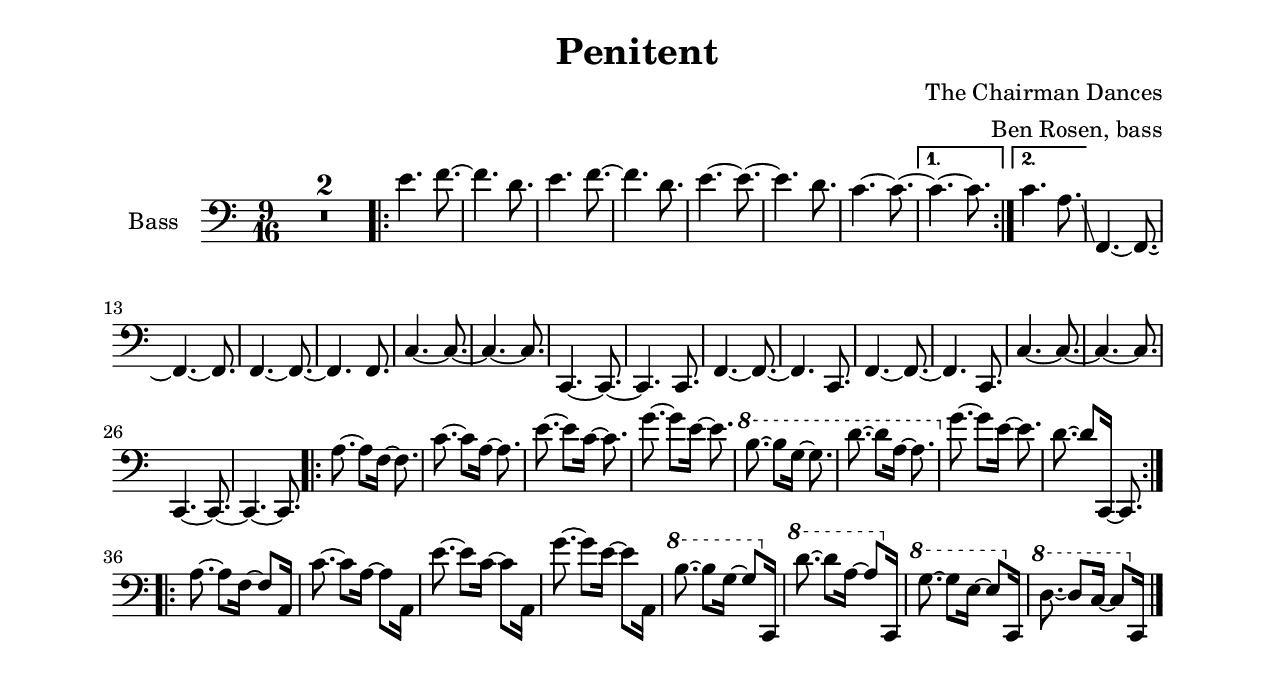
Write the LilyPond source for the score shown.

\version "2.24.0"

\include "settings.ily"

\header {
  title = "Penitent"
  composer = "The Chairman Dances"
  arranger = "Ben Rosen, bass"
}

music = \relative c' {
  \clef "bass"
  \time 9/16

  | R1 * 18/16

  \repeat volta 2 {
    | e4. f8. ~
    | f4. d8.
    | e4. f8. ~
    | f4. d8.

    | e4. ~ e8. ~
    | e4. d8.
    | c4. ~ c8. ~

    \alternative {
      \volta 1 {
        | c4. ~ c8.
      }

      \volta 2 {
        | c4.  a8. \glissando
      }
    }
  }

  | f,4. ~ f8. ~
  | f4. ~ f8.
  | f4. ~ f8. ~
  | f4. f8.

  | c'4. ~ c8. ~
  | c4. ~ c8.
  | c,4. ~ c8. ~
  | c4. c8.

  | f4. ~ f8. ~
  | f4. c8.
  | f4. ~ f8. ~
  | f4. c8.

  | c'4. ~ c8. ~
  | c4. ~ c8.
  | c,4. ~ c8. ~
  | c4. ~ c8.

  \repeat volta 2 {

    | a''8. ~ a8 f16 ~ f8. c' ~ c8 a16 ~ a8.
    | e'8. ~ e8 c16 ~ c8. g' ~ g8 e16 ~ e8.

    \ottava #1

    | b'8. ~ b8 g16 ~ g8. d' ~ d8 a16 ~ a8.

    \ottava #0

    | g8. ~ g8 e16 ~ e8. d ~ d8 c,,16 ~ c8.
  }

  \repeat volta 2 {

    | a''8. ~ a8 f16 ~ f8 a,16 c'8. ~ c8 a16 ~ a8 a,16
    | e''8. ~ e8 c16 ~ c8 a,16 g''8. ~ g8 e16 ~ e8 a,,16


    | \ottava #1
      b''8. ~ b8 g16 ~ g8
      \ottava #0
      c,,,16
      \ottava #1
      d'''8. ~ d8 a16 ~ a8
      \ottava #0
      c,,,16
    | \ottava #1
      g'''8. ~  g8 e16 ~  e8
      \ottava #0
      c,,16
      \ottava #1
      d''8. ~  d8 c16 ~  c8
      \ottava #0
      c,,16
  }

  % \time 6/8

  % \repeat volta 2 {
  %   a''8 ~ \tuplet 3/2 {
  %     a8 f16 ~ }
  %   \tuplet 3/2  {
  %     f8 a,16 }
  %   c'8 ~ \tuplet 3/2 {
  %     c8 a16 ~ }
  %   \tuplet 3/2  {
  %     a8 a,16 }

  %   e''8 ~ \tuplet 3/2 {
  %     e8 c16 ~ }
  %   \tuplet 3/2  {
  %     c8 a,16 }
  %   g''8 ~ \tuplet 3/2 {
  %     g8 e16 ~ }
  %   \tuplet 3/2  {
  %     e8 c,,16 }

  %   b'''8 ~ \tuplet 3/2 {
  %     b8 g16 ~ }
  %   \tuplet 3/2  {
  %     g8 c,,,16 }
  %   d'''8 ~ \tuplet 3/2 {
  %     d8 a16 ~ }
  %   \tuplet 3/2  {
  %     a8 c,,,16 }

  %   \alternative {
  %     \volta 1 {
  %       g'''8 ~ \tuplet 3/2 {
  %         g8 e16 ~ }
  %       \tuplet 3/2  {
  %         e8 c,,16 }
  %       d''8 ~ \tuplet 3/2 {
  %         d8 c,16 ~ }
  %       c8
  %     }

  %     \volta 2 {
  %       g''8 ~ \tuplet 3/2 {
  %         g8 e16 ~ }
  %       \tuplet 3/2  {
  %         e8 c,,16 }
  %       d''8 ~ \tuplet 3/2 {
  %         d8 c,,16 ~ }
  %       c8
  %     }
  %   }
  % }

  % f4. ~ f4 c8
  % f4. ~ f4 c8
  % c'2.
  % c,2.

  % \repeat volta 2 {

  %   f4 ~ \once \omit TupletBracket
  %   \tuplet 3/2  {
  %     f8 c16 }
  %   \tuplet 3/2  {
  %     c''8 d16 ~ }
  %   \tuplet 3/2  {
  %     d8 a16 }
  %   \tuplet 3/2  {
  %     e'8 c,,16 }

  %   f4 ~ \once \omit TupletBracket
  %   \tuplet 3/2  {
  %     f8 c16 }
  %   \tuplet 3/2  {
  %     g'8 a16 }
  %   d,8 e8
  %   c'4 ~ \once \omit TupletBracket
  %   \tuplet 3/2  {
  %     c8 c,16 }
  %   e''8 ~ \tuplet 3/2 {
  %     e8 c16 ~ }
  %   c8
  %   c,4 ~ \once \omit TupletBracket
  %   \tuplet 3/2  {
  %     c8 c,16 }
  %   e''8 ~ \tuplet 3/2 {
  %     e8 c16 ~ }
  %   c8 }

  % f,,4 e'8 f4 a8
  % \once \omit TupletBracket
  % \once \override TupletNumber.text = #tuplet-number::calc-fraction-text
  % \times 3/4  {
  %   c8 d8 e8 f8 }
  % \once \omit TupletBracket
  % \once \override TupletNumber.text = #tuplet-number::calc-fraction-text
  % \times 3/4  {
  %   g8 a8 b8 c8 }

  % e2.

  % R1 * 3

  % r4. r8 a,,,8 c8 \bar ""
  % \key d \minor d4. e4.
  % f4. f8 g8 a8
  % bf4 ~ \once \omit TupletBracket
  % \tuplet 3/2  {
  %   bf8 f16 }
  % \acciaccatura { bf8 ( } c8 ) \tuplet 3/2 {
  %   bf8 a16 }
  % bf8
  % g4 \once \omit TupletBracket
  % \tuplet 3/2  {
  %   \acciaccatura { a'8*3/2 ( } bf8 ) a16 }
  % \tuplet 3/2  {
  %   g8 d16 }
  % \tuplet 3/2  {
  %   bf8 a16 }
  % g8
  % d4. e4.
  % f4 c8 f8 a8 c8
  % d4. ~ \tuplet 3/2 {
  %   d8 c16 }
  % \tuplet 3/2  {
  %   d8 e16 }
  % \tuplet 3/2  {
  %   f8 g16 }

  % \tuplet 3/2  {
  %   a8 bf16 }
  % \tuplet 3/2  {
  %   a8 f16 }
  % \tuplet 3/2  {
  %   g8 af16 }
  % \tuplet 3/2  {
  %   g8 f16 }
  % \tuplet 3/2  {
  %   d8 a,16 }
  % \tuplet 3/2  {
  %   c8 a16 }

  % d4 \acciaccatura { c'8 ( } d8 ) c8 ~ \tuplet 3/2 {
  %   c8 d16 }
  % c8
  % a4 \grace { g16 ( } a8 ) c8 d8 g,8
  % f4 a,8 bf8 c8 d8
  % e8 f8 g8 a8 bf8 \tuplet 3/2 {
  %   c8 c,16 }

  % \tuplet 3/2  {
  %   d8 f'16 ~ }
  % f8 ~ \tuplet 3/2 {
  %   f8 d,16 }
  % \tuplet 3/2  {
  %   e8 g'16 ~ }
  % g8 ~ \tuplet 3/2 {
  %   g8 e,16 }

  % \tuplet 3/2  {
  %   f8 a'16 ~ }
  % a8 ~ \tuplet 3/2 {
  %   a8 f,16 }
  % \tuplet 3/2  {
  %   a'8 g16 }
  % \tuplet 3/2  {
  %   f8 e16 }
  % d8
  % bf8 a'4 bf,8 a'8 bf,8
  % g8 a8 bf8 a8 g8 f8
  % d,8 d8 \tuplet 3/2 {
  %   d8 c16 }
  % e8 e8 \tuplet 3/2 {
  %   e8 c16 }

  % f8 f8 \tuplet 3/2 {
  %   f8 c16 }
  % f8 g8 a8
  % bf8 d8 f8 d''8 c8 bf8
  % a8 f8 d8 c8 bf8 a8
  % d,,8 a'8 d8 e,8 e'8 c8
  % f,8 a'8 g8 f8 e8 c8
  % bf8 d'4 bf,8 d'8 bf,8
  % g8 a8 bf8 a8 g8 f8
  % d8 d8 \tuplet 3/2 {
  %   d8 c16 }
  % e8 e8 \tuplet 3/2 {
  %   e8 c16 }

  % f8 f8 \tuplet 3/2 {
  %   f8 c16 }
  % f8 g8 a8
  % bf8 d8 f8 a8 bf8 c8
  % g8 a8 bf8 a8 g8 f8
  % d,8 d''8 c8 e,,8 e''8 c8
  % f,,8 a''8 g8 f8 e8 c8
  % bf,8 f'8 bf8 c'8 bf8 a8
  % f8 ( g8 ) c,8 ( d8 ) <e c'>4
  % <e c'>2.

  \bar "|."
}

\score {
  \new Staff \with {
    instrumentName = "Bass"
    \numericTimeSignature
  } {
    \compressMMRests
    \music
  }
}
